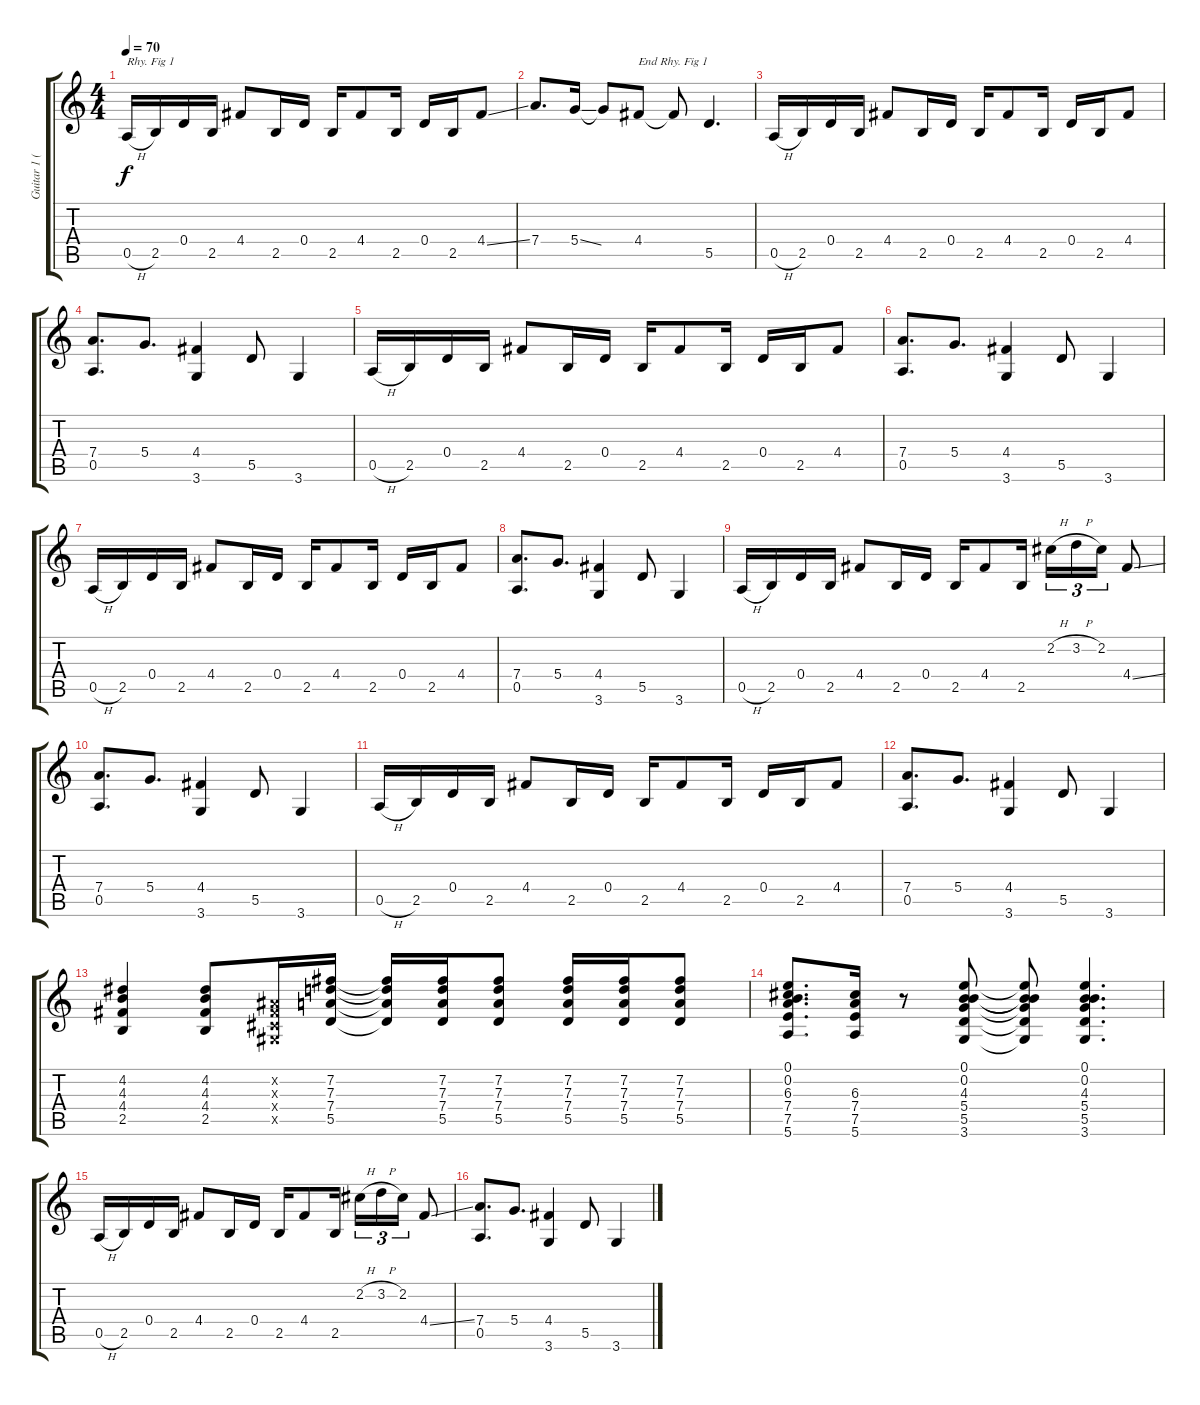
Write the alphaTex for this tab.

\track ("Guitar 1 (Acoustic)" "Guitar 1 (") {instrument acousticguitarsteel}
\staff {score tabs}
\tuning (E4 B3 G3 D3 A2 E2) {hide}
\ts (4 4)
\tempo 70
\clef g2
\ks c
0.5{h}.16{txt "Rhy. Fig 1" dy f instrument acousticguitarsteel} 2.5.16 0.4.16 2.5.16 4.4.8 2.5.16 0.4.16 2.5.16 4.4.8 2.5.16 0.4.16 2.5.16 4.4{ss}.8 |
7.4.8{d} 5.4{ss}.16 5.4{t}.8 4.4.8{txt "End Rhy. Fig 1"} 4.4{t}.8 5.5.4{d} |
0.5{h}.16 2.5.16 0.4.16 2.5.16 4.4.8 2.5.16 0.4.16 2.5.16 4.4.8 2.5.16 0.4.16 2.5.16 4.4.8 |
(7.4 0.5).8{d} 5.4.8{d} (4.4 3.6).4 5.5.8 3.6.4 |
0.5{h}.16 2.5.16 0.4.16 2.5.16 4.4.8 2.5.16 0.4.16 2.5.16 4.4.8 2.5.16 0.4.16 2.5.16 4.4.8 |
(7.4 0.5).8{d} 5.4.8{d} (4.4 3.6).4 5.5.8 3.6.4 |
0.5{h}.16 2.5.16 0.4.16 2.5.16 4.4.8 2.5.16 0.4.16 2.5.16 4.4.8 2.5.16 0.4.16 2.5.16 4.4.8 |
(7.4 0.5).8{d} 5.4.8{d} (4.4 3.6).4 5.5.8 3.6.4 |
0.5{h}.16 2.5.16 0.4.16 2.5.16 4.4.8 2.5.16 0.4.16 2.5.16 4.4.8 2.5.16 2.2{h}.16{tu (3 2)} 3.2{h}.16{tu (3 2)} 2.2.16{tu (3 2)} 4.4{ss}.8 |
(7.4 0.5).8{d} 5.4.8{d} (4.4 3.6).4 5.5.8 3.6.4 |
0.5{h}.16 2.5.16 0.4.16 2.5.16 4.4.8 2.5.16 0.4.16 2.5.16 4.4.8 2.5.16 0.4.16 2.5.16 4.4.8 |
(7.4 0.5).8{d} 5.4.8{d} (4.4 3.6).4 5.5.8 3.6.4 |
(4.2 4.3 4.4 2.5).4 (4.2 4.3 4.4 2.5).8 (-1.2{x} -1.3{x} -1.4{x} -1.5{x}).16 (7.2 7.3 7.4 5.5).16 (7.2{t} 7.3{t} 7.4{t} 5.5{t}).16 (7.2 7.3 7.4 5.5).16 (7.2 7.3 7.4 5.5).8 (7.2 7.3 7.4 5.5).16 (7.2 7.3 7.4 5.5).16 (7.2 7.3 7.4 5.5).8 |
(0.1 0.2 6.3 7.4 7.5 5.6).8{d} (6.3 7.4 7.5 5.6).16 r.8 (0.1 0.2 4.3 5.4 5.5 3.6).8 (0.1{t} 0.2{t} 4.3{t} 5.4{t} 5.5{t} 3.6{t}).8 (0.1 0.2 4.3 5.4 5.5 3.6).4{d} |
0.5{h}.16 2.5.16 0.4.16 2.5.16 4.4.8 2.5.16 0.4.16 2.5.16 4.4.8 2.5.16 2.2{h}.16{tu (3 2)} 3.2{h}.16{tu (3 2)} 2.2.16{tu (3 2)} 4.4{ss}.8 |
(7.4 0.5).8{d} 5.4.8{d} (4.4 3.6).4 5.5.8 3.6.4
